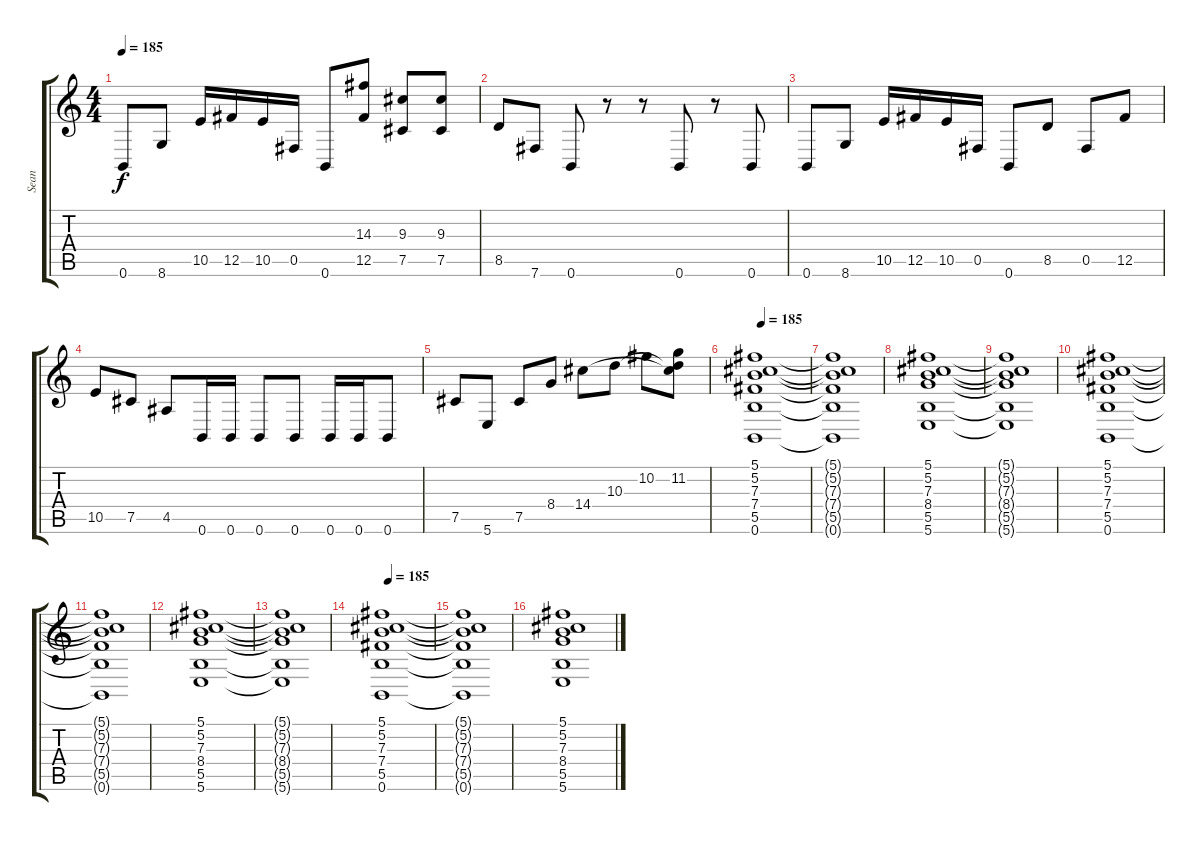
\track ("Sean" "Sean") {instrument distortionguitar}
\staff {score tabs}
\tuning (Db4 Ab3 E3 B2 Gb2 B1) {hide}
\ts (4 4)
\tempo 185
\clef g2
\ks c
0.6.8{dy f} 8.6.8 10.5.16 12.5.16 10.5.16 0.5.16 0.6.8 (14.3 12.5).8 (9.3 7.5).8 (9.3 7.5).8 |
8.5.8 7.6.8 0.6.8 r.8 r.8 0.6.8 r.8 0.6.8 |
0.6.8 8.6.8 10.5.16 12.5.16 10.5.16 0.5.16 0.6.8 8.5.8 0.5.8 12.5.8 |
10.5.8 7.5.8 4.5.8 0.6.16 0.6.16 0.6.8 0.6.8 0.6.16 0.6.16 0.6.8 |
7.5.8 5.6.8 7.5.8 8.4.8 14.4.8 10.3.8 10.2.8 (11.2 10.3{t} 14.4{t}).8 |
\tempo 185
(5.1 5.2 7.3 7.4 5.5 0.6).1 |
(5.1{t} 5.2{t} 7.3{t} 7.4{t} 5.5{t} 0.6{t}).1 |
(5.1 5.2 7.3 8.4 5.5 5.6).1 |
(5.1{t} 5.2{t} 7.3{t} 8.4{t} 5.5{t} 5.6{t}).1 |
(5.1 5.2 7.3 7.4 5.5 0.6).1 |
(5.1{t} 5.2{t} 7.3{t} 7.4{t} 5.5{t} 0.6{t}).1 |
(5.1 5.2 7.3 8.4 5.5 5.6).1 |
(5.1{t} 5.2{t} 7.3{t} 8.4{t} 5.5{t} 5.6{t}).1 |
\tempo 185
(5.1 5.2 7.3 7.4 5.5 0.6).1 |
(5.1{t} 5.2{t} 7.3{t} 7.4{t} 5.5{t} 0.6{t}).1 |
(5.1 5.2 7.3 8.4 5.5 5.6).1
